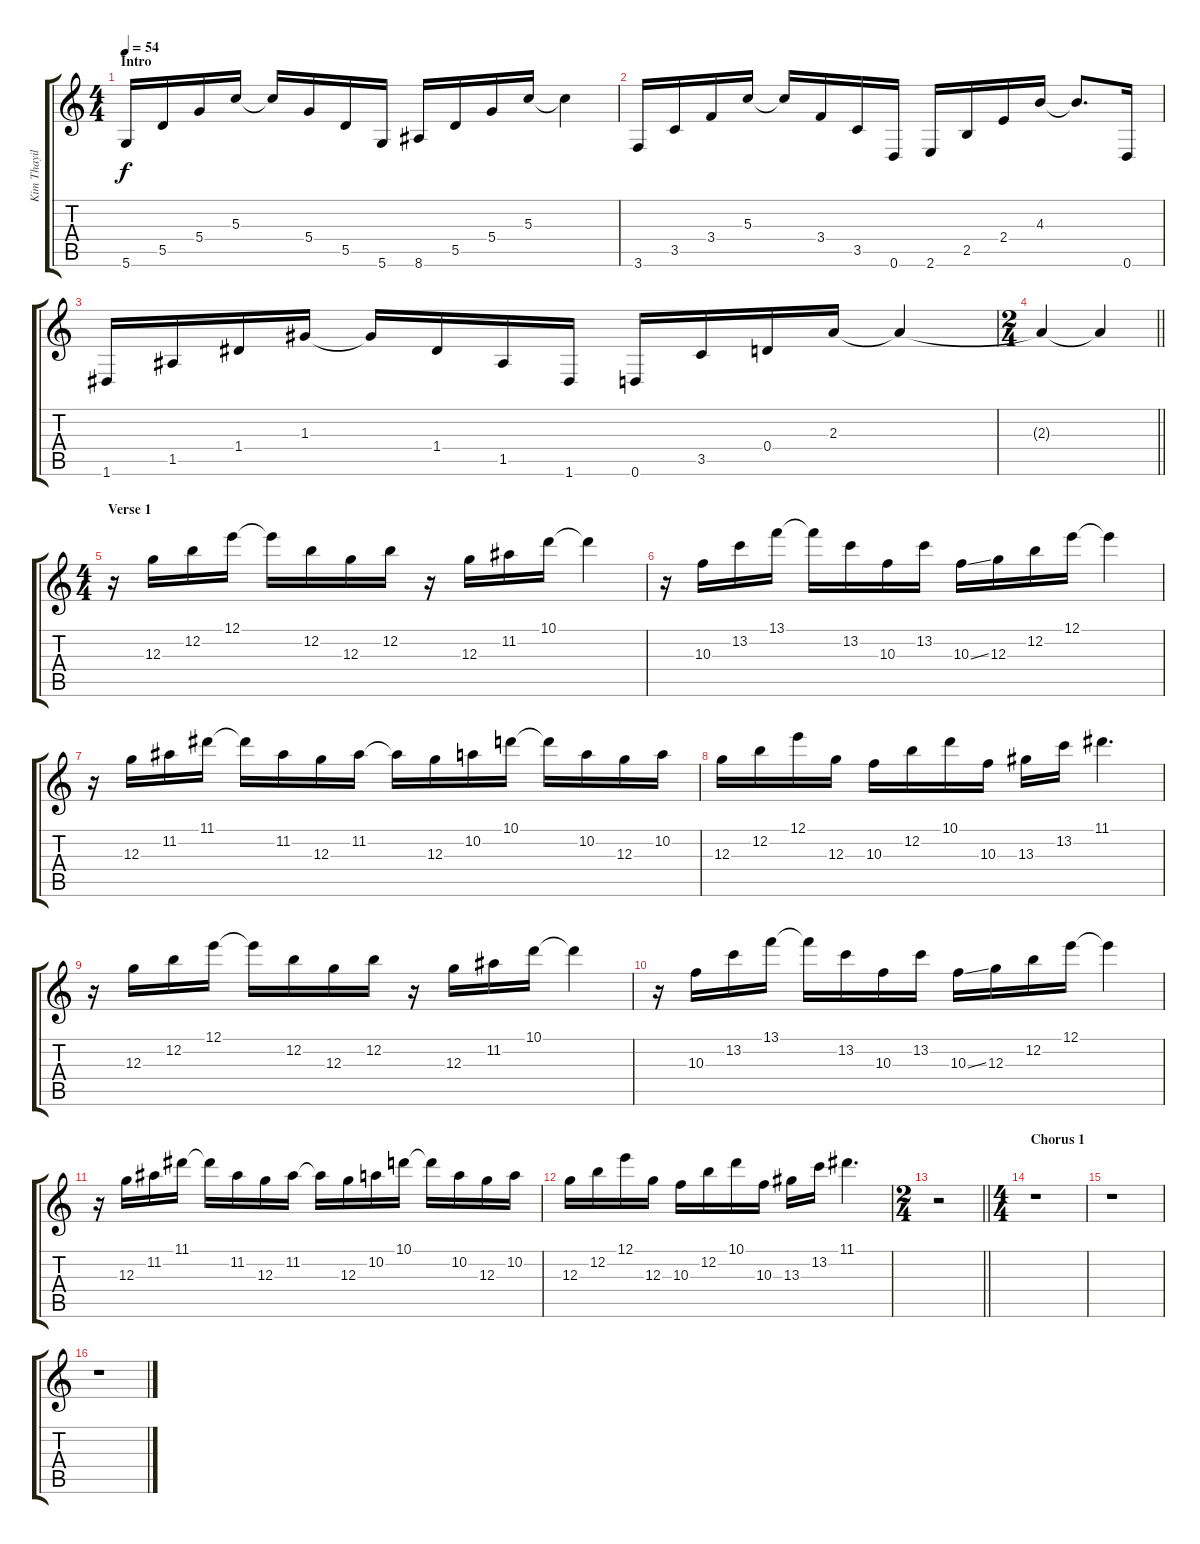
\track ("Kim Thayil Clean" "Kim Thayil") {instrument electricguitarclean}
\staff {score tabs}
\tuning (E4 B3 G3 D3 A2 D2) {hide}
\ts (4 4)
\section ("" "Intro")
\tempo 54
\clef g2
\ks c
5.6.16{dy f instrument electricguitarclean} 5.5.16 5.4.16 5.3.16 5.3{t}.16 5.4.16 5.5.16 5.6.16 8.6.16 5.5.16 5.4.16 5.3.16 5.3{t}.4 |
3.6.16 3.5.16 3.4.16 5.3.16 5.3{t}.16 3.4.16 3.5.16 0.6.16 2.6.16 2.5.16 2.4.16 4.3.16 4.3{t}.8{d} 0.6.16 |
1.6.16 1.5.16 1.4.16 1.3.16 1.3{t}.16 1.4.16 1.5.16 1.6.16 0.6.16 3.5.16 0.4.16 2.3.16 2.3{t}.4 |
\ts (2 4)
\barLineRight lightlight
2.3{t}.4 2.3{t}.4 |
\ts (4 4)
\section ("" "Verse 1")
r.16 12.3.16 12.2.16 12.1.16 12.1{t}.16 12.2.16 12.3.16 12.2.16 r.16 12.3.16 11.2.16 10.1.16 10.1{t}.4 |
r.16 10.3.16 13.2.16 13.1.16 13.1{t}.16 13.2.16 10.3.16 13.2.16 10.3{ss}.16 12.3.16 12.2.16 12.1.16 12.1{t}.4 |
r.16 12.3.16 11.2.16 11.1.16 11.1{t}.16 11.2.16 12.3.16 11.2.16 11.2{t}.16 12.3.16 10.2.16 10.1.16 10.1{t}.16 10.2.16 12.3.16 10.2.16 |
12.3.16 12.2.16 12.1.16 12.3.16 10.3.16 12.2.16 10.1.16 10.3.16 13.3.16 13.2.16 11.1.4{d} |
r.16 12.3.16 12.2.16 12.1.16 12.1{t}.16 12.2.16 12.3.16 12.2.16 r.16 12.3.16 11.2.16 10.1.16 10.1{t}.4 |
r.16 10.3.16 13.2.16 13.1.16 13.1{t}.16 13.2.16 10.3.16 13.2.16 10.3{ss}.16 12.3.16 12.2.16 12.1.16 12.1{t}.4 |
r.16 12.3.16 11.2.16 11.1.16 11.1{t}.16 11.2.16 12.3.16 11.2.16 11.2{t}.16 12.3.16 10.2.16 10.1.16 10.1{t}.16 10.2.16 12.3.16 10.2.16 |
12.3.16 12.2.16 12.1.16 12.3.16 10.3.16 12.2.16 10.1.16 10.3.16 13.3.16 13.2.16 11.1.4{d} |
\ts (2 4)
\barLineRight lightlight
r.2 |
\ts (4 4)
\section ("" "Chorus 1")
r.1 |
r.1 |
r.1
